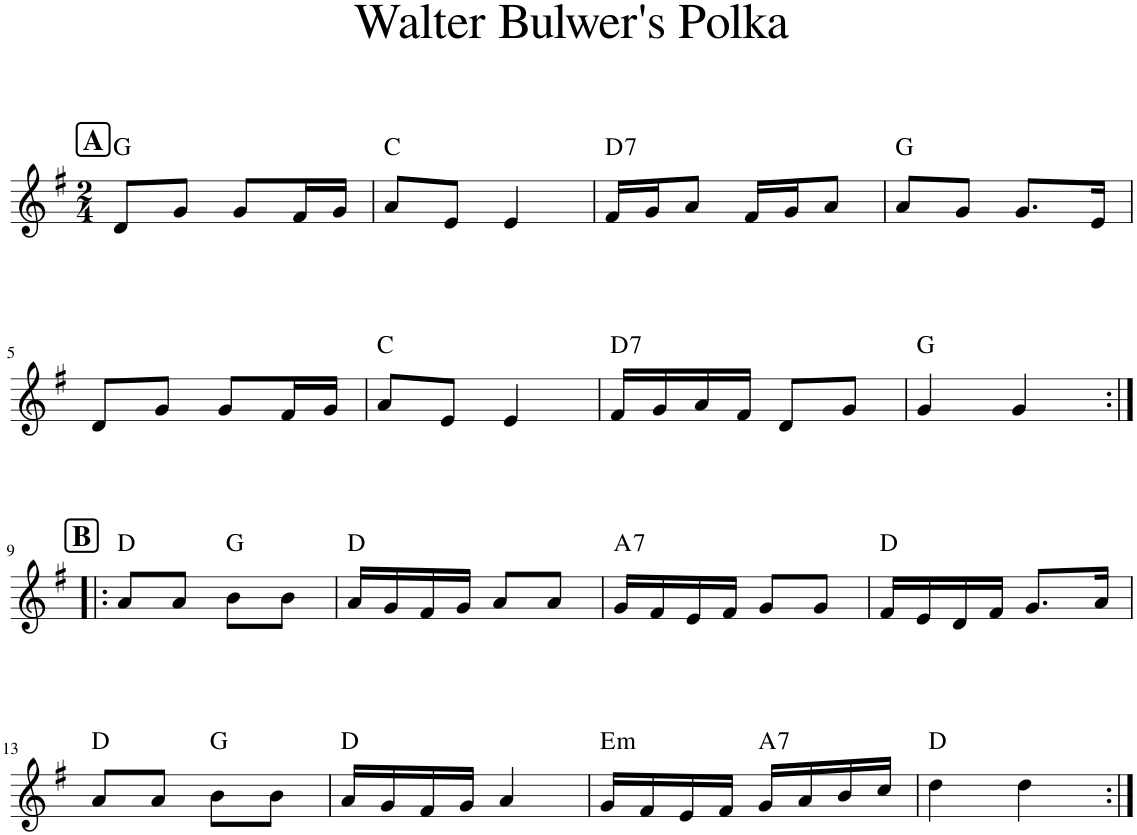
**kern	**harte
*part1	*part1
*staff1	*
*I"Piano	*
*I'Pno	*
*clefG2	*
*k[f#]	*
*G:	*
*M2/4	*
!!LO:REH:place=s1:a:B:cj:fs=14:t=A
=1	=1
8d/L	G:maj
8g/J	.
8g/L	.
16f#/L	.
16g/JJ	.
=2	=2
8a/L	C:maj
8e/J	.
4e/	.
=3	=3
!	!LO:H:kt=7
16f#/LL	D:7
16g/J	.
8a/J	.
16f#/LL	.
16g/J	.
8a/J	.
=4	=4
8a/L	G:maj
8g/J	.
8.g/L	.
16e/Jk	.
!!LO:LB:g=z
=5	=5
8d/L	.
8g/J	.
8g/L	.
16f#/L	.
16g/JJ	.
=6	=6
8a/L	C:maj
8e/J	.
4e/	.
=7	=7
!	!LO:H:kt=7
16f#/LL	D:7
16g/	.
16a/	.
16f#/JJ	.
8d/L	.
8g/J	.
=8	=8
4g/	G:maj
4g/	.
!!LO:LB:g=z
!!LO:REH:place=s1:a:B:cj:fs=14:t=B
=9:|!|:	=9:|!|:
8a/L	D:maj
8a/J	.
8b\L	G:maj
8b\J	.
=10	=10
16a/LL	D:maj
16g/	.
16f#/	.
16g/JJ	.
8a/L	.
8a/J	.
=11	=11
!	!LO:H:kt=7
16g/LL	A:7
16f#/	.
16e/	.
16f#/JJ	.
8g/L	.
8g/J	.
=12	=12
16f#/LL	D:maj
16e/	.
16d/	.
16f#/JJ	.
8.g/L	.
16a/Jk	.
!!LO:LB:g=z
=13	=13
8a/L	D:maj
8a/J	.
8b\L	G:maj
8b\J	.
=14	=14
16a/LL	D:maj
16g/	.
16f#/	.
16g/JJ	.
4a/	.
=15	=15
!	!LO:H:kt=m
16g/LL	E:min
16f#/	.
16e/	.
16f#/JJ	.
!	!LO:H:kt=7
16g/LL	A:7
16a/	.
16b/	.
16cc/JJ	.
=16	=16
4dd\	D:maj
4dd\	.
=:|!	=:|!
*-	*-
